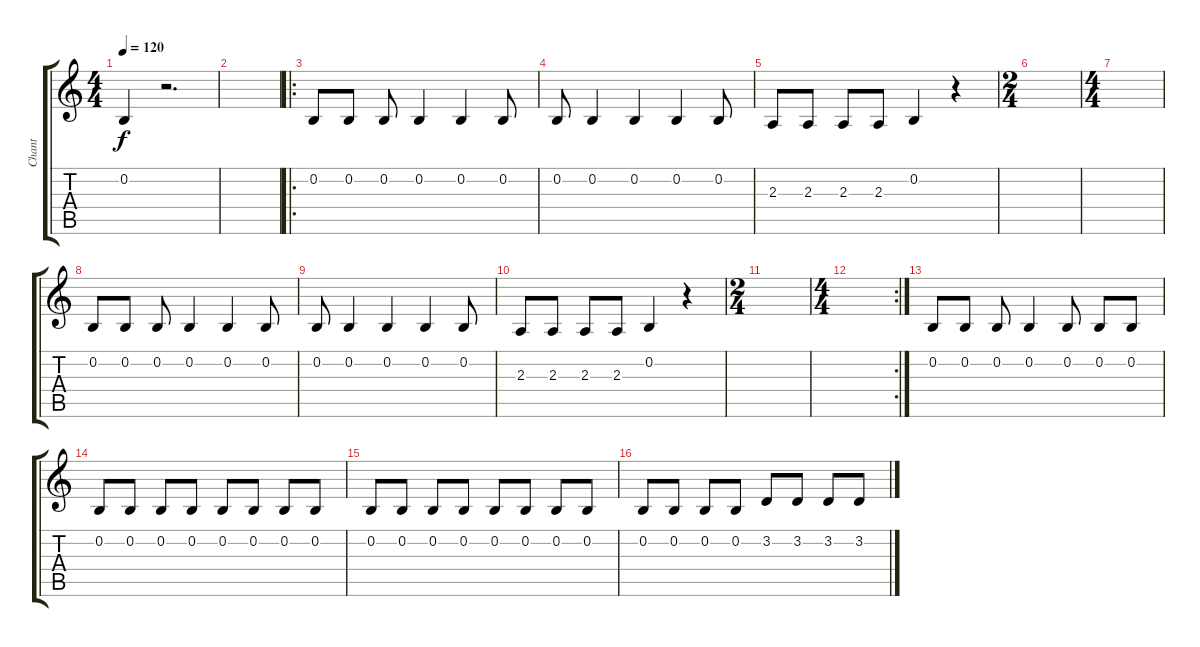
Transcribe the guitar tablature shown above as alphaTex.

\track ("Chant" "Chant") {instrument harmonica}
\staff {score tabs}
\tuning (E4 B3 G3 D3 A2 E2) {hide}
\ts (4 4)
\tempo 120
\clef g2
\ks c
0.2.4{dy f} r.2{d} |
|
\ro
0.2.8 0.2.8 0.2.8 0.2.4 0.2.4 0.2.8 |
0.2.8 0.2.4 0.2.4 0.2.4 0.2.8 |
2.3.8 2.3.8 2.3.8 2.3.8 0.2.4 r.4 |
\ts (2 4)
|
\ts (4 4)
|
0.2.8 0.2.8 0.2.8 0.2.4 0.2.4 0.2.8 |
0.2.8 0.2.4 0.2.4 0.2.4 0.2.8 |
2.3.8 2.3.8 2.3.8 2.3.8 0.2.4 r.4 |
\ts (2 4)
|
\rc 2
\ts (4 4)
|
0.2.8 0.2.8 0.2.8 0.2.4 0.2.8 0.2.8 0.2.8 |
0.2.8 0.2.8 0.2.8 0.2.8 0.2.8 0.2.8 0.2.8 0.2.8 |
0.2.8 0.2.8 0.2.8 0.2.8 0.2.8 0.2.8 0.2.8 0.2.8 |
0.2.8 0.2.8 0.2.8 0.2.8 3.2.8 3.2.8 3.2.8 3.2.8
